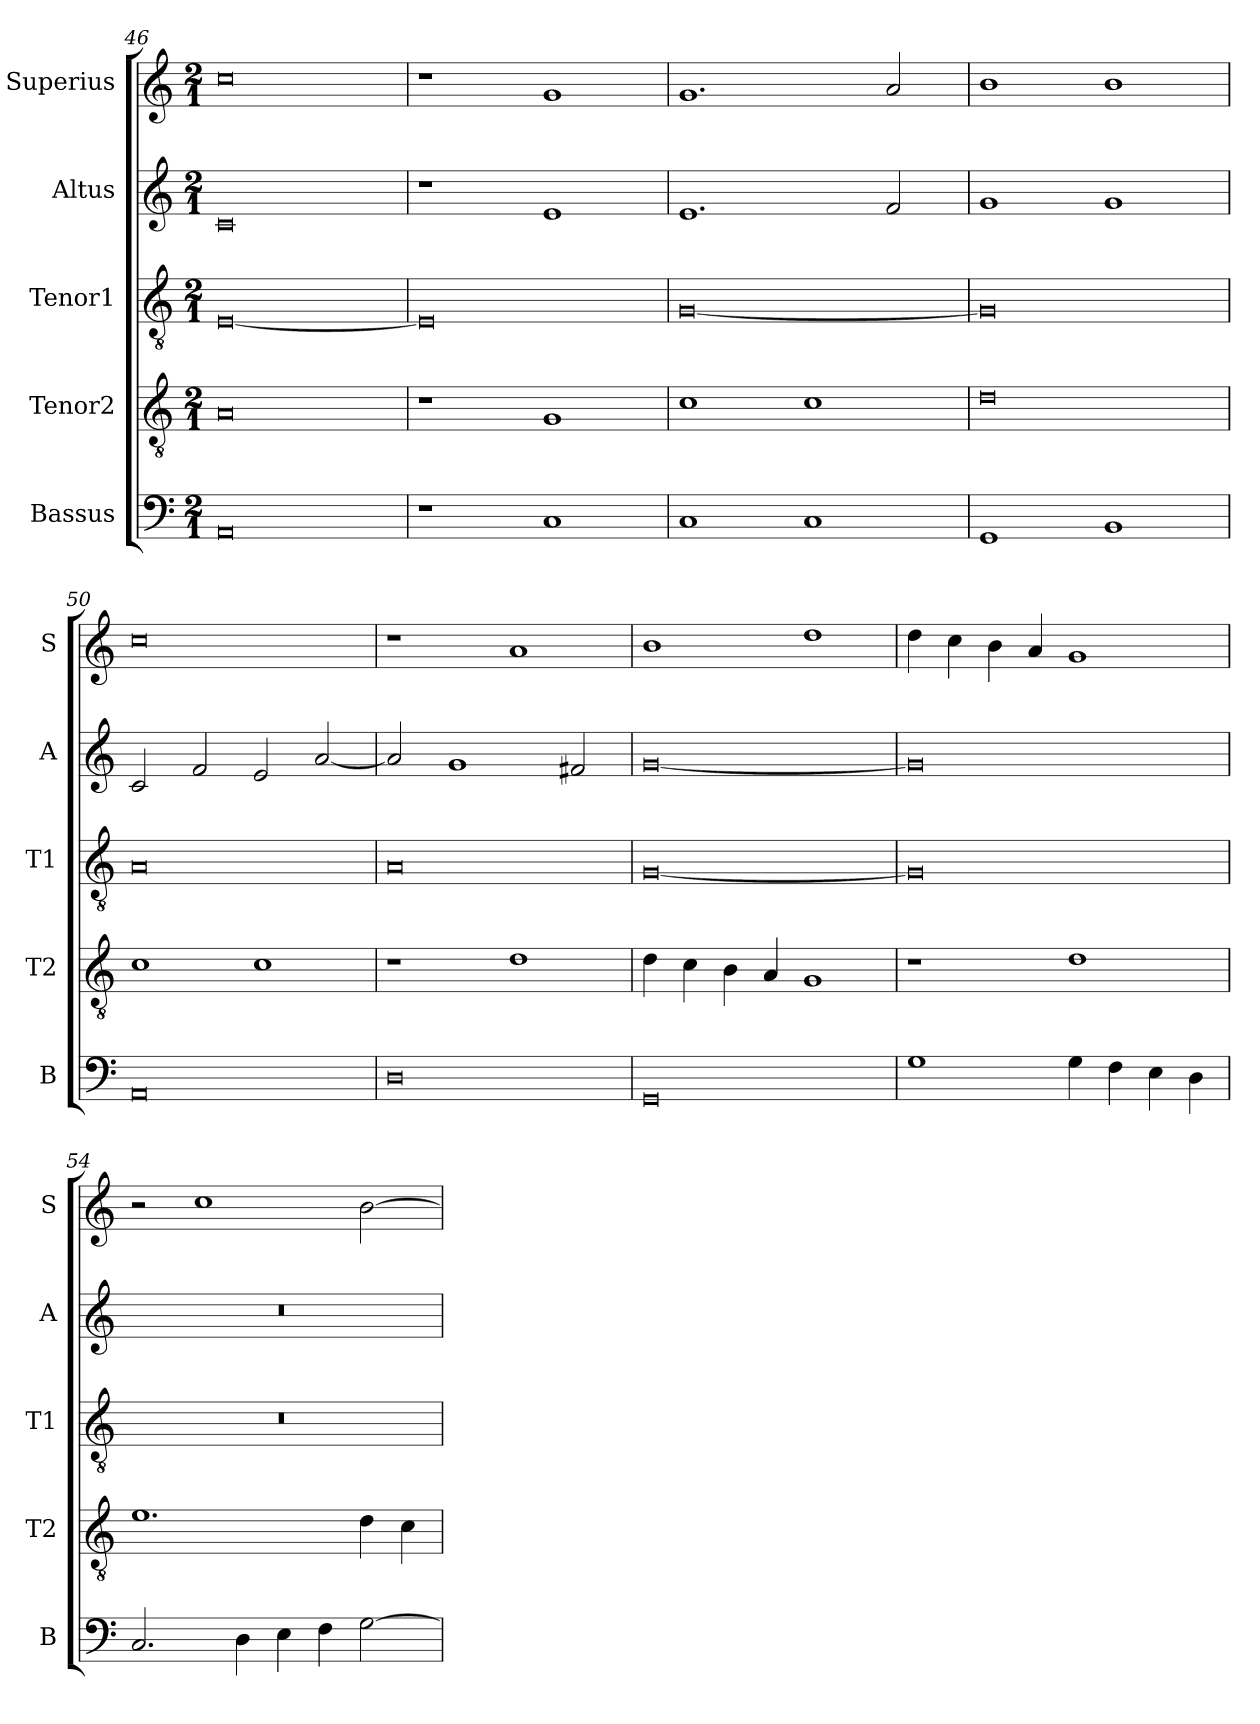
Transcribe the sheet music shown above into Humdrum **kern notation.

**kern	**kern	**kern	**kern	**kern
*part5	*part4	*part3	*part2	*part1
*staff5	*staff4	*staff3	*staff2	*staff1
*I"Bassus	*I"Tenor2	*I"Tenor1	*I"Altus	*I"Superius
*I'B	*I'T2	*I'T1	*I'A	*I'S
*clefF4	*clefGv2	*clefGv2	*clefG2	*clefG2
*k[]	*k[]	*k[]	*k[]	*k[]
*M2/1	*M2/1	*M2/1	*M2/1	*M2/1
=46	=46	=46	=46	=46
0AA	0A	[0E	0c	0cc
=47	=47	=47	=47	=47
1r	1r	0E]	1r	1r
1C	1G	.	1e	1g
=48	=48	=48	=48	=48
1C	1c	[0G	1.e	1.g
1C	1c	.	.	.
.	.	.	2f/	2a/
=49	=49	=49	=49	=49
1GG	0d	0G]	1g	1b
1BB	.	.	1g	1b
=50	=50	=50	=50	=50
0AA	1c	0A	2c/	0cc
.	.	.	2f/	.
.	1c	.	2e/	.
.	.	.	[2a/	.
=51	=51	=51	=51	=51
0D	1r	0A	2a/]	1r
.	.	.	1g	.
.	1d	.	.	1a
.	.	.	2f#X/	.
=52	=52	=52	=52	=52
0GG	4d\	[0G	[0g	1b
.	4c\	.	.	.
.	4B\	.	.	.
.	4A/	.	.	.
.	1G	.	.	1dd
=53	=53	=53	=53	=53
1G	1r	0G]	0g]	4dd\
.	.	.	.	4cc\
.	.	.	.	4b\
.	.	.	.	4a/
4G\	1d	.	.	1g
4F\	.	.	.	.
4E\	.	.	.	.
4D\	.	.	.	.
=54	=54	=54	=54	=54
2.C/	1.e	0r	0r	2r
.	.	.	.	1cc
4D\	.	.	.	.
4E\	.	.	.	.
4F\	.	.	.	.
[2G\	4d\	.	.	[2b\
.	4c\	.	.	.
=	=	=	=	=
*-	*-	*-	*-	*-
